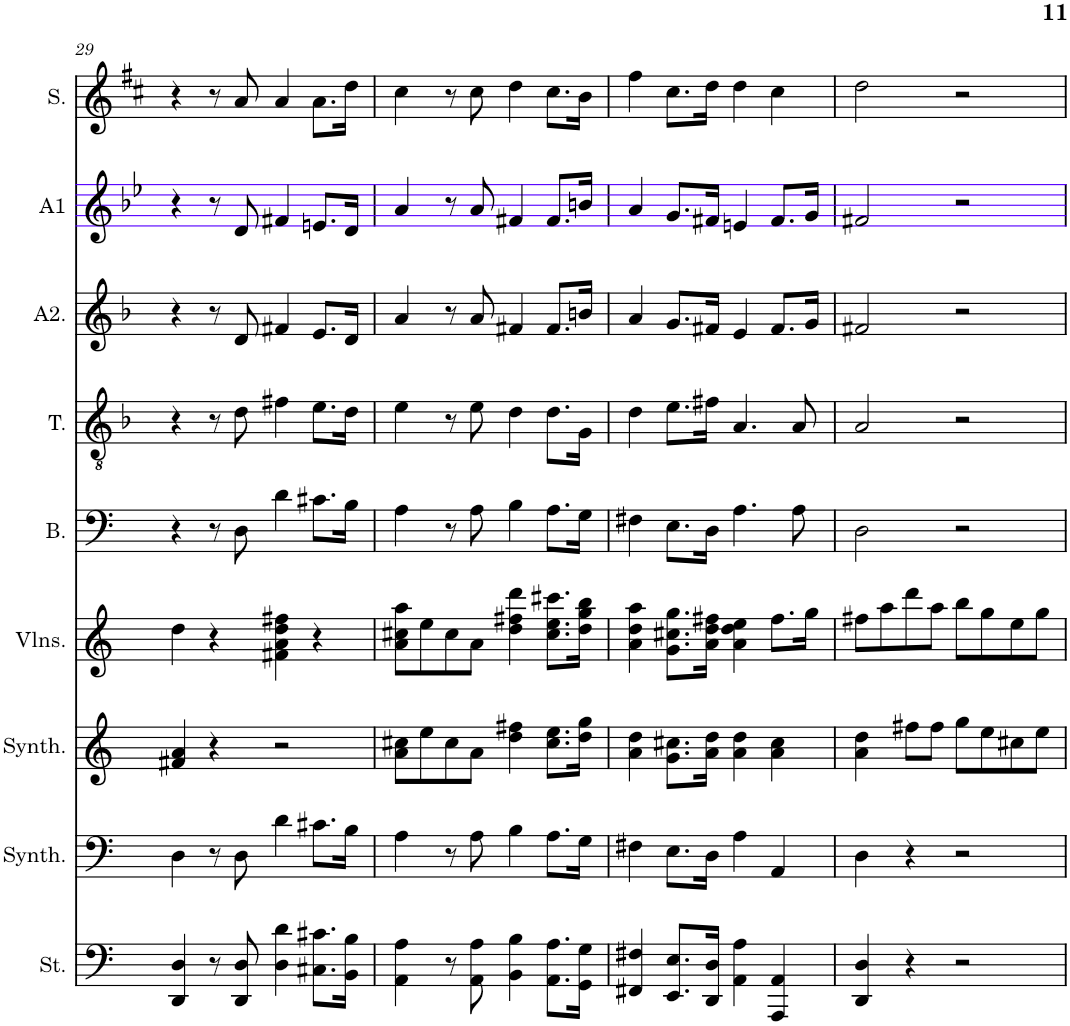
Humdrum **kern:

**kern	**kern	**kern	**kern	**kern	**kern	**kern	**kern	**kern
*part9	*part8	*part7	*part6	*part5	*part4	*part3	*part2	*part1
*staff9	*staff8	*staff7	*staff6	*staff5	*staff4	*staff3	*staff2	*staff1
*I"Cordes, D'Bass/Strings, etc	*I"Synthétiseur d'instruments à cordes, Synth strings, etc	*I"Synthétiseur d'instruments à cordes, Synth strings 2	*I"Violons, 1st violins	*I"Basse	*I"Ténor	*I"Alto 2	*I"Alto 1	*I"Soprano
*I'St.	*I'Synth.	*I'Synth.	*I'Vlns.	*I'B.	*I'T.	*I'A2.	*I'A1	*I'S.
!!LO:PB:g=z
*clefF4	*clefF4	*clefG2	*clefG2	*clefF4	*clefGv2	*clefG2	*clefG2	*clefG2
*k[]	*k[]	*k[]	*k[]	*k[]	*k[b-]	*k[b-]	*k[b-e-]	*k[f#c#]
*M4/4	*M4/4	*M4/4	*M4/4	*M4/4	*M4/4	*M4/4	*M4/4	*M4/4
=29	=29	=29	=29	=29	=29	=29	=29	=29
4DD/ 4D/	4D\	4f#X/ 4a/	4dd\	4r	4r	4r	4r	4r
8r	8r	4r	4r	8r	8r	8r	8r	8r
8DD/ 8D/	8D\	.	.	8D\	8d\	8d/	8d/	8a/
4D\ 4d\	4d\	2r	4f#X\ 4a\ 4dd\ 4ff#X\	4d\	4f#X\	4f#X/	4f#X/	4a/
8.C#X\ 8.c#X\L	8.c#X\L	.	4r	8.c#X\L	8.e\L	8.e/L	8.en/L	8.a\L
16BB\ 16B\Jk	16B\Jk	.	.	16B\Jk	16d\Jk	16d/Jk	16d/Jk	16dd\Jk
=30	=30	=30	=30	=30	=30	=30	=30	=30
4AA\ 4A\	4A\	8a\ 8cc#X\L	8a\ 8cc#X\ 8aa\L	4A\	4e\	4a/	4a/	4cc#\
.	.	8ee\	8ee\	.	.	.	.	.
8r	8r	8cc#\	8cc#\	8r	8r	8r	8r	8r
8AA\ 8A\	8A\	8a\J	8a\J	8A\	8e\	8a/	8a/	8cc#\
4BB\ 4B\	4B\	4dd\ 4ff#X\	4dd\ 4ff#X\ 4ddd\	4B\	4d\	4f#X/	4f#X/	4dd\
8.AA\ 8.A\L	8.A\L	8.cc#\ 8.ee\L	8.cc#\ 8.ee\ 8.ccc#X\L	8.A\L	8.d\L	8.f#/L	8.f#/L	8.cc#\L
16GG\ 16G\Jk	16G\Jk	16dd\ 16gg\Jk	16dd\ 16gg\ 16bb\Jk	16G\Jk	16G\Jk	16bn/Jk	16bn/Jk	16b\Jk
=31	=31	=31	=31	=31	=31	=31	=31	=31
4FF#X/ 4F#X/	4F#X\	4a\ 4dd\	4a\ 4dd\ 4aa\	4F#X\	4d\	4a/	4a/	4ff#\
8.EE/ 8.E/L	8.E\L	8.g\ 8.cc#X\L	8.g\ 8.cc#X\ 8.gg\L	8.E\L	8.e\L	8.g/L	8.g/L	8.cc#\L
16DD/ 16D/Jk	16D\Jk	16a\ 16dd\Jk	16a\ 16dd\ 16ff#X\Jk	16D\Jk	16f#X\Jk	16f#X/Jk	16f#X/Jk	16dd\Jk
4AA\ 4A\	4A\	4a\ 4dd\	4a\ 4dd\ 4ee\	4.A\	4.A/	4e/	4en/	4dd\
4AAA/ 4AA/	4AA/	4a\ 4cc#\	8.ff#\L	.	.	8.f#/L	8.f#/L	4cc#\
.	.	.	.	8A\	8A/	.	.	.
.	.	.	16gg\Jk	.	.	16g/Jk	16g/Jk	.
=32	=32	=32	=32	=32	=32	=32	=32	=32
4DD/ 4D/	4D\	4a\ 4dd\	8ff#X\L	2D\	2A/	2f#X/	2f#X/	2dd\
.	.	.	8aa\	.	.	.	.	.
4r	4r	8ff#X\L	8ddd\	.	.	.	.	.
.	.	8ff#\J	8aa\J	.	.	.	.	.
2r	2r	8gg\L	8bb\L	2r	2r	2r	2r	2r
.	.	8ee\	8gg\	.	.	.	.	.
.	.	8cc#X\	8ee\	.	.	.	.	.
.	.	8ee\J	8gg\J	.	.	.	.	.
=	=	=	=	=	=	=	=	=
*-	*-	*-	*-	*-	*-	*-	*-	*-
